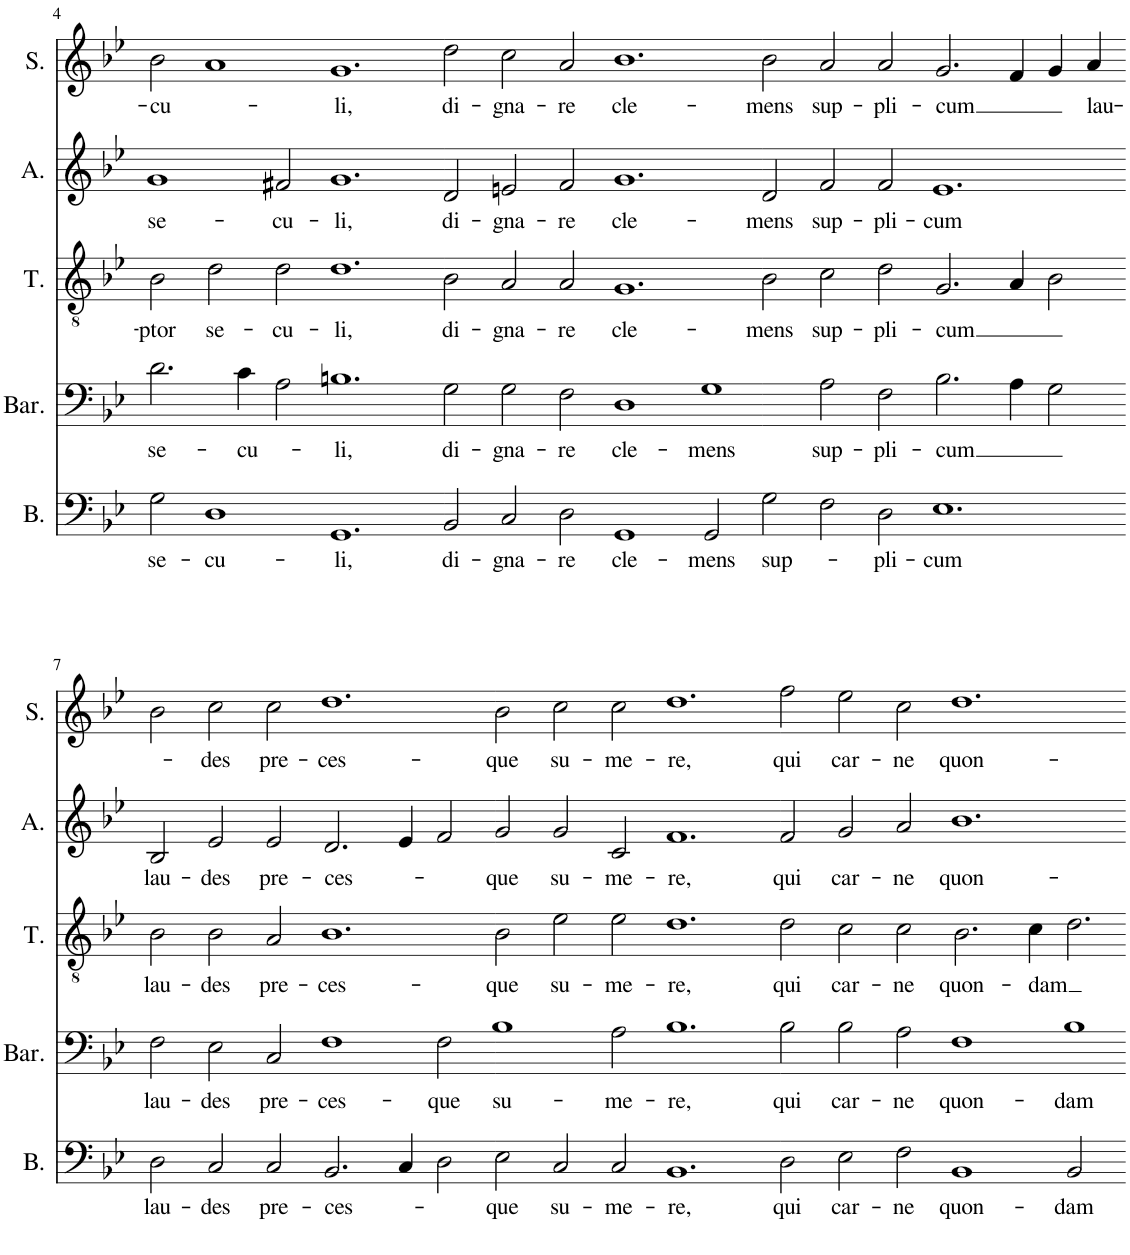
**kern	**text	**kern	**text	**kern	**text	**kern	**text	**kern	**text
*part5	*part5	*part4	*part4	*part3	*part3	*part2	*part2	*part1	*part1
*staff5	*staff5	*staff4	*staff4	*staff3	*staff3	*staff2	*staff2	*staff1	*staff1
*I"Bass	*	*I"Baritone	*	*I"Tenor	*	*I"Alto	*	*I"Soprano	*
*I'B.	*	*I'Bar.	*	*I'T.	*	*I'A.	*	*I'S.	*
!!LO:PB:g=z
*clefF4	*	*clefF4	*	*clefGv2	*	*clefG2	*	*clefG2	*
*k[b-e-]	*	*k[b-e-]	*	*k[b-e-]	*	*k[b-e-]	*	*k[b-e-]	*
*M6/2	*	*M6/2	*	*M6/2	*	*M6/2	*	*M6/2	*
=4	=4	=4	=4	=4	=4	=4	=4	=4	=4
!	!LO:LY:b	!	!LO:LY:b	!	!LO:LY:b	!	!LO:LY:b	!	!LO:LY:b
2G\	se-	2.d\	se-	2B-\	-ptor	1g	se-	2b-\	-cu-
!	!LO:LY:b	!	!	!	!LO:LY:b	!	!	!	!
1D	-cu-	.	.	2d\	se-	.	.	1a	.
!	!	!	!LO:LY:b	!	!	!	!	!	!
.	.	4c\	-cu-	.	.	.	.	.	.
!	!	!	!	!	!LO:LY:b	!	!LO:LY:b	!	!
.	.	2A\	.	2d\	-cu-	2f#X/	-cu-	.	.
!	!LO:LY:b	!	!LO:LY:b	!	!LO:LY:b	!	!LO:LY:b	!	!LO:LY:b
1.GG	-li,	1.Bn	li,	1.d	-li,	1.g	-li,	1.g	li,
=5.	=5.	=5.	=5.	=5.	=5.	=5.	=5.	=5.	=5.
!	!LO:LY:b	!	!LO:LY:b	!	!LO:LY:b	!	!LO:LY:b	!	!LO:LY:b
2BB-/	di-	2G\	di-	2B-\	di-	2d/	di-	2dd\	di-
!	!LO:LY:b	!	!LO:LY:b	!	!LO:LY:b	!	!LO:LY:b	!	!LO:LY:b
2C/	-gna-	2G\	-gna-	2A/	-gna-	2en/	-gna-	2cc\	-gna-
!	!LO:LY:b	!	!LO:LY:b	!	!LO:LY:b	!	!LO:LY:b	!	!LO:LY:b
2D\	-re	2F\	-re	2A/	-re	2f/	-re	2a/	-re
!	!LO:LY:b	!	!LO:LY:b	!	!LO:LY:b	!	!LO:LY:b	!	!LO:LY:b
1GG	cle-	1D	cle-	1.G	cle-	1.g	cle-	1.b-	cle-
!	!LO:LY:b	!	!LO:LY:b	!	!	!	!	!	!
2GG/	-mens	[2G	-mens	.	.	.	.	.	.
=6.	=6.	=6.	=6.	=6.	=6.	=6.	=6.	=6.	=6.
!	!LO:LY:b	!	!	!	!LO:LY:b	!	!LO:LY:b	!	!LO:LY:b
2G\	sup-	2G\]	.	2B-\	-mens	2d/	-mens	2b-\	-mens
!	!	!	!LO:LY:b	!	!LO:LY:b	!	!LO:LY:b	!	!LO:LY:b
2F\	.	2A\	sup-	2c\	sup-	2f/	sup-	2a/	sup-
!	!LO:LY:b	!	!LO:LY:b	!	!LO:LY:b	!	!LO:LY:b	!	!LO:LY:b
2D\	-pli-	2F\	-pli-	2d\	-pli-	2f/	-pli-	2a/	-pli-
!	!LO:LY:b	!	!LO:LY:b	!	!LO:LY:b	!	!LO:LY:b	!	!LO:LY:b
1.E-	-cum	2.B-\	-cum	2.G/	-cum	1.e-	-cum	2.g/	-cum
.	.	4A\	.	4A/	.	.	.	4f/	.
.	.	2G\	.	2B-\	.	.	.	4g/	.
!	!	!	!	!	!	!	!	!	!LO:LY:b
.	.	.	.	.	.	.	.	4a/	lau-
!!LO:LB:g=z
=7.	=7.	=7.	=7.	=7.	=7.	=7.	=7.	=7.	=7.
!	!LO:LY:b	!	!LO:LY:b	!	!LO:LY:b	!	!LO:LY:b	!	!
2D\	lau-	2F\	lau-	2B-\	lau-	2B-/	lau-	2b-\	.
!	!LO:LY:b	!	!LO:LY:b	!	!LO:LY:b	!	!LO:LY:b	!	!LO:LY:b
2C/	-des	2E-\	-des	2B-\	-des	2e-/	-des	2cc\	des
!	!LO:LY:b	!	!LO:LY:b	!	!LO:LY:b	!	!LO:LY:b	!	!LO:LY:b
2C/	pre-	2C/	pre-	2A/	pre-	2e-/	pre-	2cc\	pre-
!	!LO:LY:b	!	!LO:LY:b	!	!LO:LY:b	!	!LO:LY:b	!	!LO:LY:b
2.BB-/	-ces-	1F	-ces-	1.B-	-ces-	2.d/	-ces-	1.dd	-ces-
4C/	.	.	.	.	.	4e-/	.	.	.
!	!	!	!LO:LY:b	!	!	!	!	!	!
2D\	.	2F\	-que	.	.	2f/	.	.	.
=8.	=8.	=8.	=8.	=8.	=8.	=8.	=8.	=8.	=8.
!	!LO:LY:b	!	!LO:LY:b	!	!LO:LY:b	!	!LO:LY:b	!	!LO:LY:b
2E-\	-que	1B-	su-	2B-\	-que	2g/	-que	2b-\	-que
!	!LO:LY:b	!	!	!	!LO:LY:b	!	!LO:LY:b	!	!LO:LY:b
2C/	su-	.	.	2e-\	su-	2g/	su-	2cc\	su-
!	!LO:LY:b	!	!LO:LY:b	!	!LO:LY:b	!	!LO:LY:b	!	!LO:LY:b
2C/	-me-	2A\	-me-	2e-\	-me-	2c/	-me-	2cc\	-me-
!	!LO:LY:b	!	!LO:LY:b	!	!LO:LY:b	!	!LO:LY:b	!	!LO:LY:b
1.BB-	-re,	1.B-	-re,	1.d	-re,	1.f	-re,	1.dd	-re,
=9.	=9.	=9.	=9.	=9.	=9.	=9.	=9.	=9.	=9.
!	!LO:LY:b	!	!LO:LY:b	!	!LO:LY:b	!	!LO:LY:b	!	!LO:LY:b
2D\	qui	2B-\	qui	2d\	qui	2f/	qui	2ff\	qui
!	!LO:LY:b	!	!LO:LY:b	!	!LO:LY:b	!	!LO:LY:b	!	!LO:LY:b
2E-\	car-	2B-\	car-	2c\	car-	2g/	car-	2ee-\	car-
!	!LO:LY:b	!	!LO:LY:b	!	!LO:LY:b	!	!LO:LY:b	!	!LO:LY:b
2F\	-ne	2A\	-ne	2c\	-ne	2a/	-ne	2cc\	-ne
!	!LO:LY:b	!	!LO:LY:b	!	!LO:LY:b	!	!LO:LY:b	!	!LO:LY:b
1BB-	quon-	1F	quon-	2.B-\	quon-	1.b-	quon-	1.dd	quon-
!	!	!	!	!	!LO:LY:b	!	!	!	!
.	.	.	.	4c\	-dam	.	.	.	.
!	!LO:LY:b	!	!LO:LY:b	!LO:N:vis=2.	!	!	!	!	!
2BB-/	-dam	[2B-	-dam	[2d\	.	.	.	.	.
=.	=.	=.	=.	=.	=.	=.	=.	=.	=.
*-	*-	*-	*-	*-	*-	*-	*-	*-	*-
